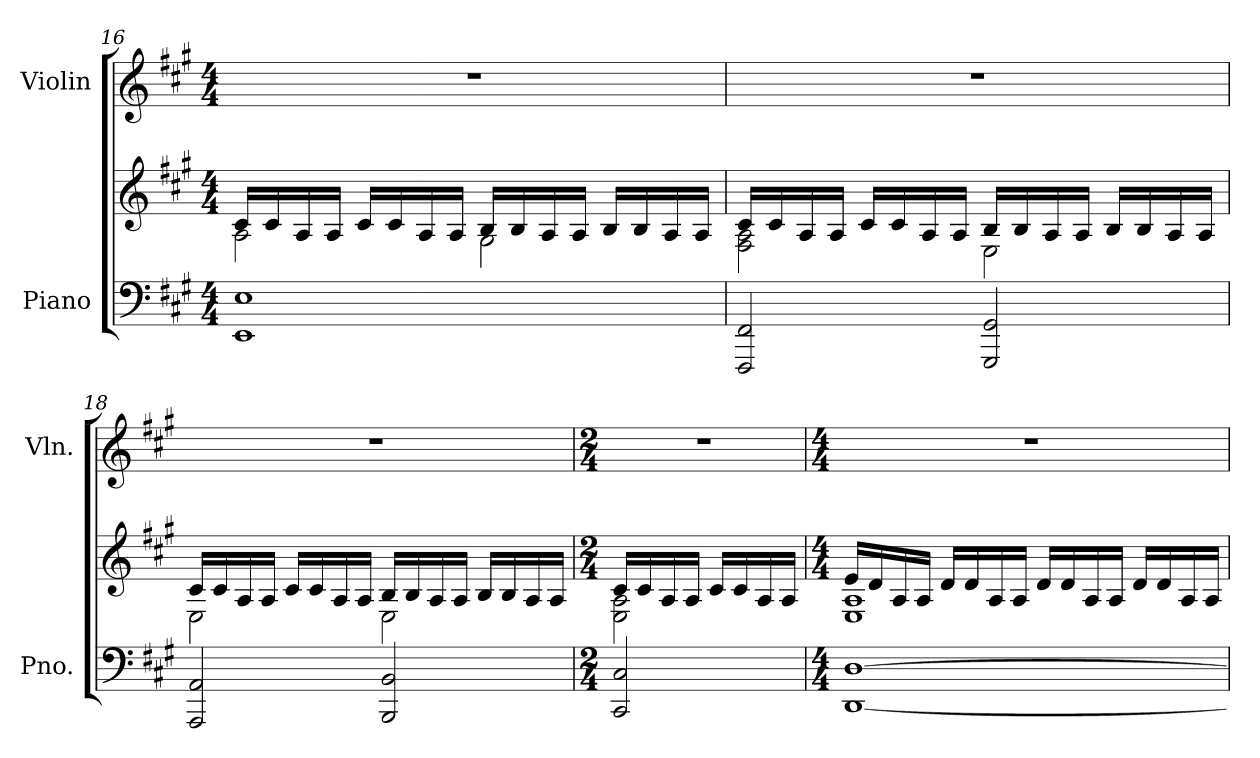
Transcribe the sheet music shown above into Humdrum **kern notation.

**kern	**kern	**kern
*part2	*part2	*part1
*staff3	*staff2	*staff1
*I"Piano	*	*I"Violin
*I'Pno.	*	*I'Vln.
!!LO:LB:g=z
*clefF4	*clefG2	*clefG2
*k[f#c#g#]	*k[f#c#g#]	*k[f#c#g#]
*M4/4	*M4/4	*M4/4
=16	=16	=16
*	*^	*
1EE 1E	16c#/LL	2A\	1r
.	16c#/	.	.
.	16A/	.	.
.	16A/JJ	.	.
.	16c#/LL	.	.
.	16c#/	.	.
.	16A/	.	.
.	16A/JJ	.	.
.	16B/LL	2G#\	.
.	16B/	.	.
.	16A/	.	.
.	16A/JJ	.	.
.	16B/LL	.	.
.	16B/	.	.
.	16A/	.	.
.	16A/JJ	.	.
!!LO:PB:g=z
=17	=17	=17	=17
2FFF#/ 2FF#/	16c#/LL	2F#\ 2A\	1r
.	16c#/	.	.
.	16A/	.	.
.	16A/JJ	.	.
.	16c#/LL	.	.
.	16c#/	.	.
.	16A/	.	.
.	16A/JJ	.	.
2GGG#/ 2GG#/	16B/LL	2E\	.
.	16B/	.	.
.	16A/	.	.
.	16A/JJ	.	.
.	16B/LL	.	.
.	16B/	.	.
.	16A/	.	.
.	16A/JJ	.	.
!!LO:LB:g=z
=18	=18	=18	=18
2AAA/ 2AA/	16c#/LL	2E\	1r
.	16c#/	.	.
.	16A/	.	.
.	16A/JJ	.	.
.	16c#/LL	.	.
.	16c#/	.	.
.	16A/	.	.
.	16A/JJ	.	.
2BBB/ 2BB/	16B/LL	2E\	.
.	16B/	.	.
.	16A/	.	.
.	16A/JJ	.	.
.	16B/LL	.	.
.	16B/	.	.
.	16A/	.	.
.	16A/JJ	.	.
=19	=19	=19	=19
*M2/4	*M2/4	*	*M2/4
2CC#/ 2C#/	16c#/LL	2E\ 2A\	2r
.	16c#/	.	.
.	16A/	.	.
.	16A/JJ	.	.
.	16c#/LL	.	.
.	16c#/	.	.
.	16A/	.	.
.	16A/JJ	.	.
!!LO:LB:g=z
=20	=20	=20	=20
*M4/4	*M4/4	*	*M4/4
*^	*	*	*
[1D	[1DD	16e/LL	1E 1A	1r
.	.	16d/	.	.
.	.	16A/	.	.
.	.	16A/JJ	.	.
.	.	16d/LL	.	.
.	.	16d/	.	.
.	.	16A/	.	.
.	.	16A/JJ	.	.
.	.	16d/LL	.	.
.	.	16d/	.	.
.	.	16A/	.	.
.	.	16A/JJ	.	.
.	.	16d/LL	.	.
.	.	16d/	.	.
.	.	16A/	.	.
.	.	16A/JJ	.	.
*v	*v	*	*	*
*	*v	*v	*
=	=	=
*-	*-	*-
